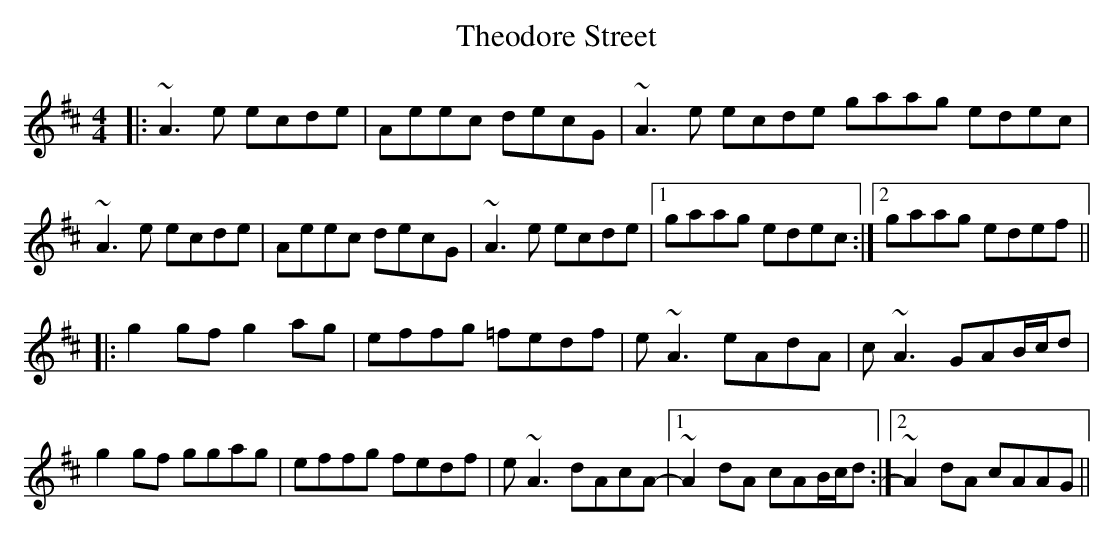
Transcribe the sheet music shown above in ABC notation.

X:1
T: Theodore Street
M: 4/4
L: 1/8
K: Amix
|:~A3 e ecde|Aeec decG|~A3 e ecde gaag edec|
~A3 e ecde|Aeec decG|~A3 e ecde|1 gaag edec:|2 gaag edef||
|:g2 gf g2 ag|effg =fedf|e ~A3 eAdA|c ~A3 GAB/c/d|
g2 gf ggag|effg fedf|e ~A3 dAcA-|1 ~A2 dA cAB/c/d:|2 ~A2 dA cAAG||
